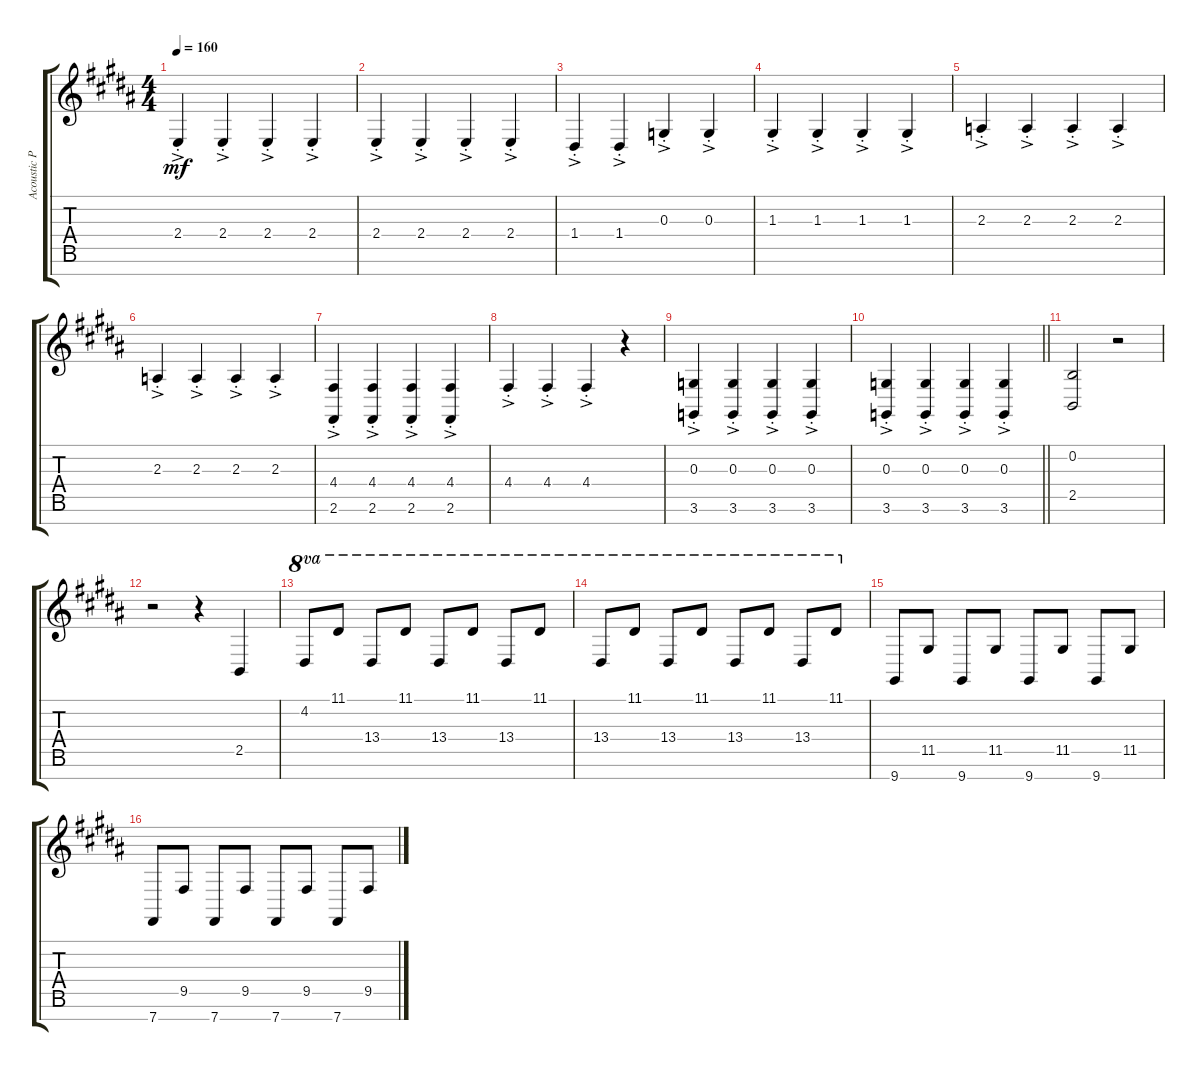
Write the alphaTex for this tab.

\track ("Acoustic Piano (Staff 2)" "Acoustic P") {instrument acousticgrandpiano}
\staff {score tabs}
\tuning (E4 B3 G3 D3 A2 E2 B1) {hide}
\ts (4 4)
\tempo 160
\clef g2
\ks b
2.4{ac st}.4{dy mf} 2.4{ac st}.4 2.4{ac st}.4 2.4{ac st}.4 |
2.4{ac st}.4 2.4{ac st}.4 2.4{ac st}.4 2.4{ac st}.4 |
1.4{ac st}.4 1.4{ac st}.4 0.3{ac st}.4 0.3{ac st}.4 |
1.3{ac st}.4 1.3{ac st}.4 1.3{ac st}.4 1.3{ac st}.4 |
2.3{ac st}.4 2.3{ac st}.4 2.3{ac st}.4 2.3{ac st}.4 |
2.3{ac st}.4 2.3{ac st}.4 2.3{ac st}.4 2.3{ac st}.4 |
(4.4{ac st} 2.6{ac st}).4 (4.4{ac st} 2.6{ac st}).4 (4.4{ac st} 2.6{ac st}).4 (4.4{ac st} 2.6{ac st}).4 |
4.4{ac st}.4 4.4{ac st}.4 4.4{ac st}.4 r.4 |
(0.3{ac st} 3.6{ac st}).4 (0.3{ac st} 3.6{ac st}).4 (0.3{ac st} 3.6{ac st}).4 (0.3{ac st} 3.6{ac st}).4 |
\barLineRight lightlight
(0.3{ac st} 3.6{ac st}).4 (0.3{ac st} 3.6{ac st}).4 (0.3{ac st} 3.6{ac st}).4 (0.3{ac st} 3.6{ac st}).4 |
\section ("" "")
(0.2 2.5).2 r.2 |
r.2 r.4 2.5.4 |
4.2.8{ot 8va} 11.1.8{ot 8va} 13.4.8{ot 8va} 11.1.8{ot 8va} 13.4.8{ot 8va} 11.1.8{ot 8va} 13.4.8{ot 8va} 11.1.8{ot 8va} |
13.4.8{ot 8va} 11.1.8{ot 8va} 13.4.8{ot 8va} 11.1.8{ot 8va} 13.4.8{ot 8va} 11.1.8{ot 8va} 13.4.8{ot 8va} 11.1.8{ot 8va} |
9.7.8 11.5.8 9.7.8 11.5.8 9.7.8 11.5.8 9.7.8 11.5.8 |
7.7.8 9.5.8 7.7.8 9.5.8 7.7.8 9.5.8 7.7.8 9.5.8
